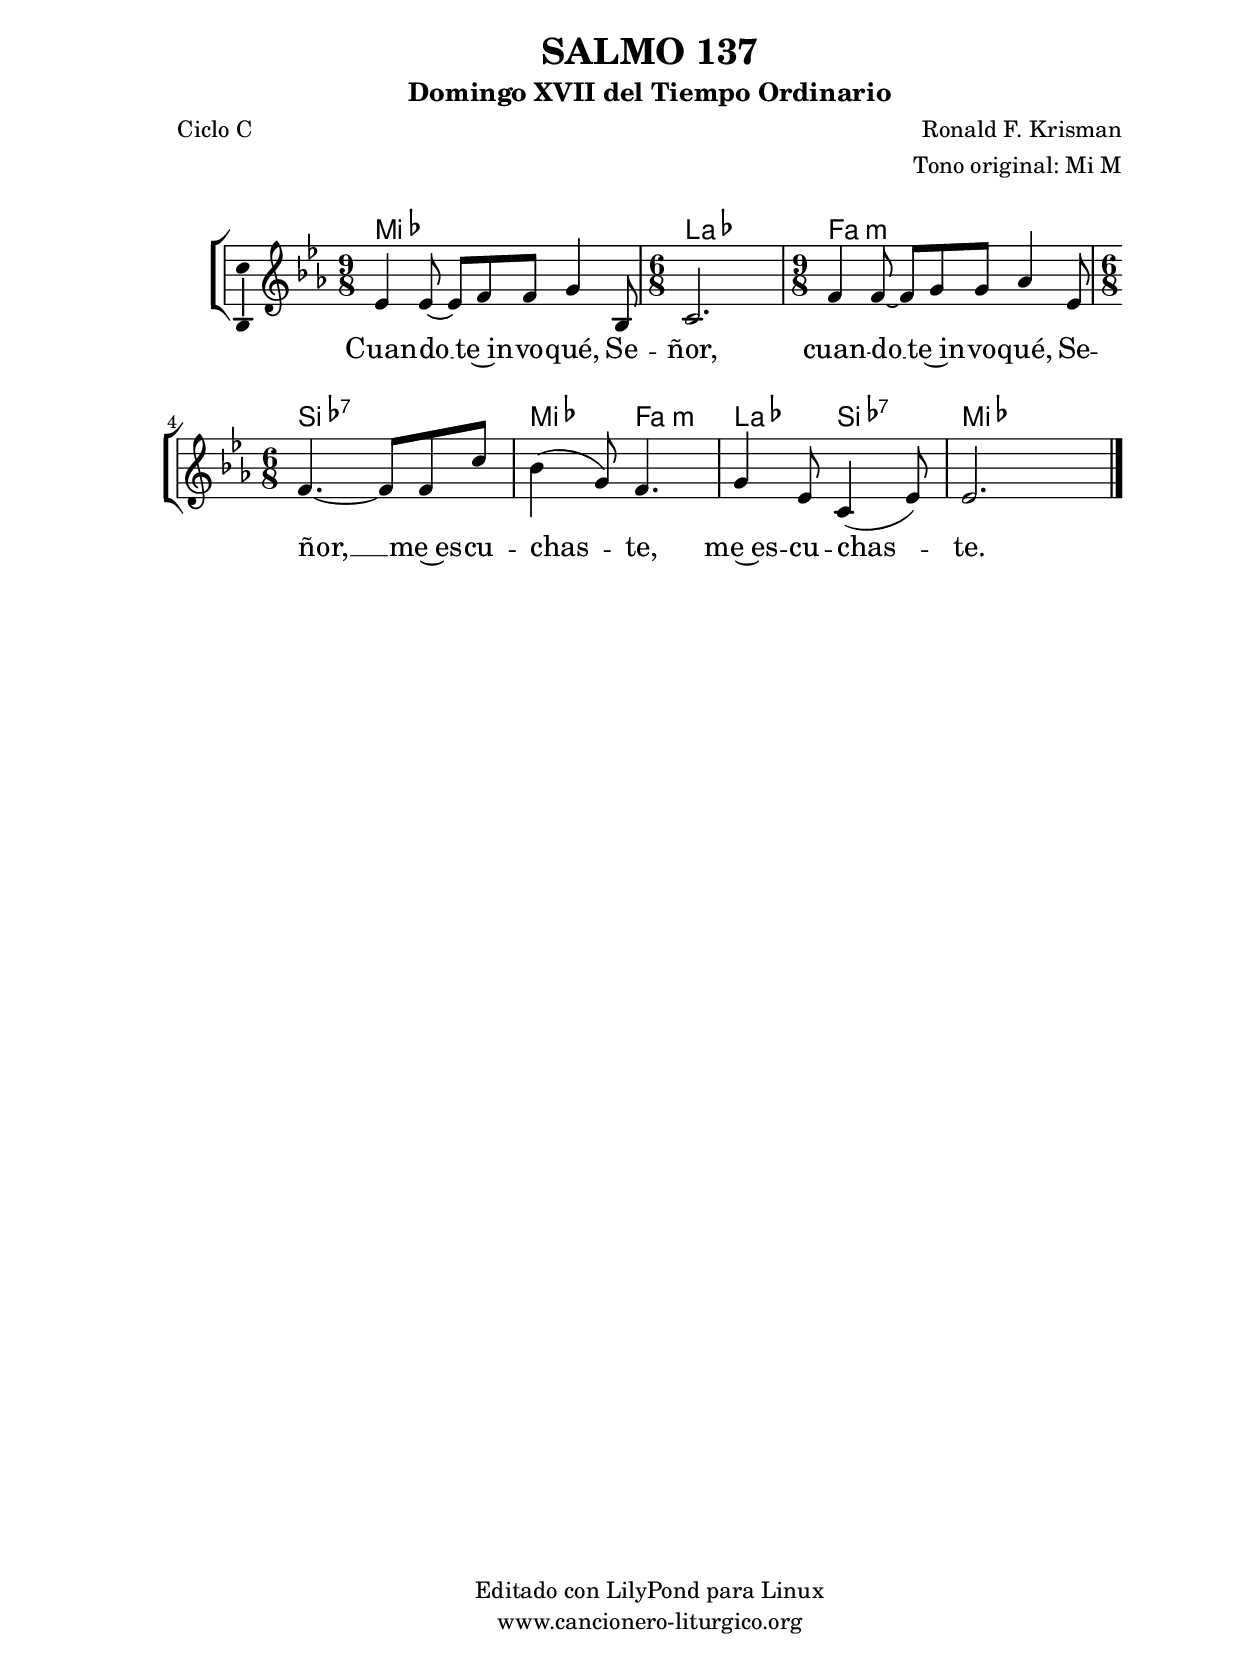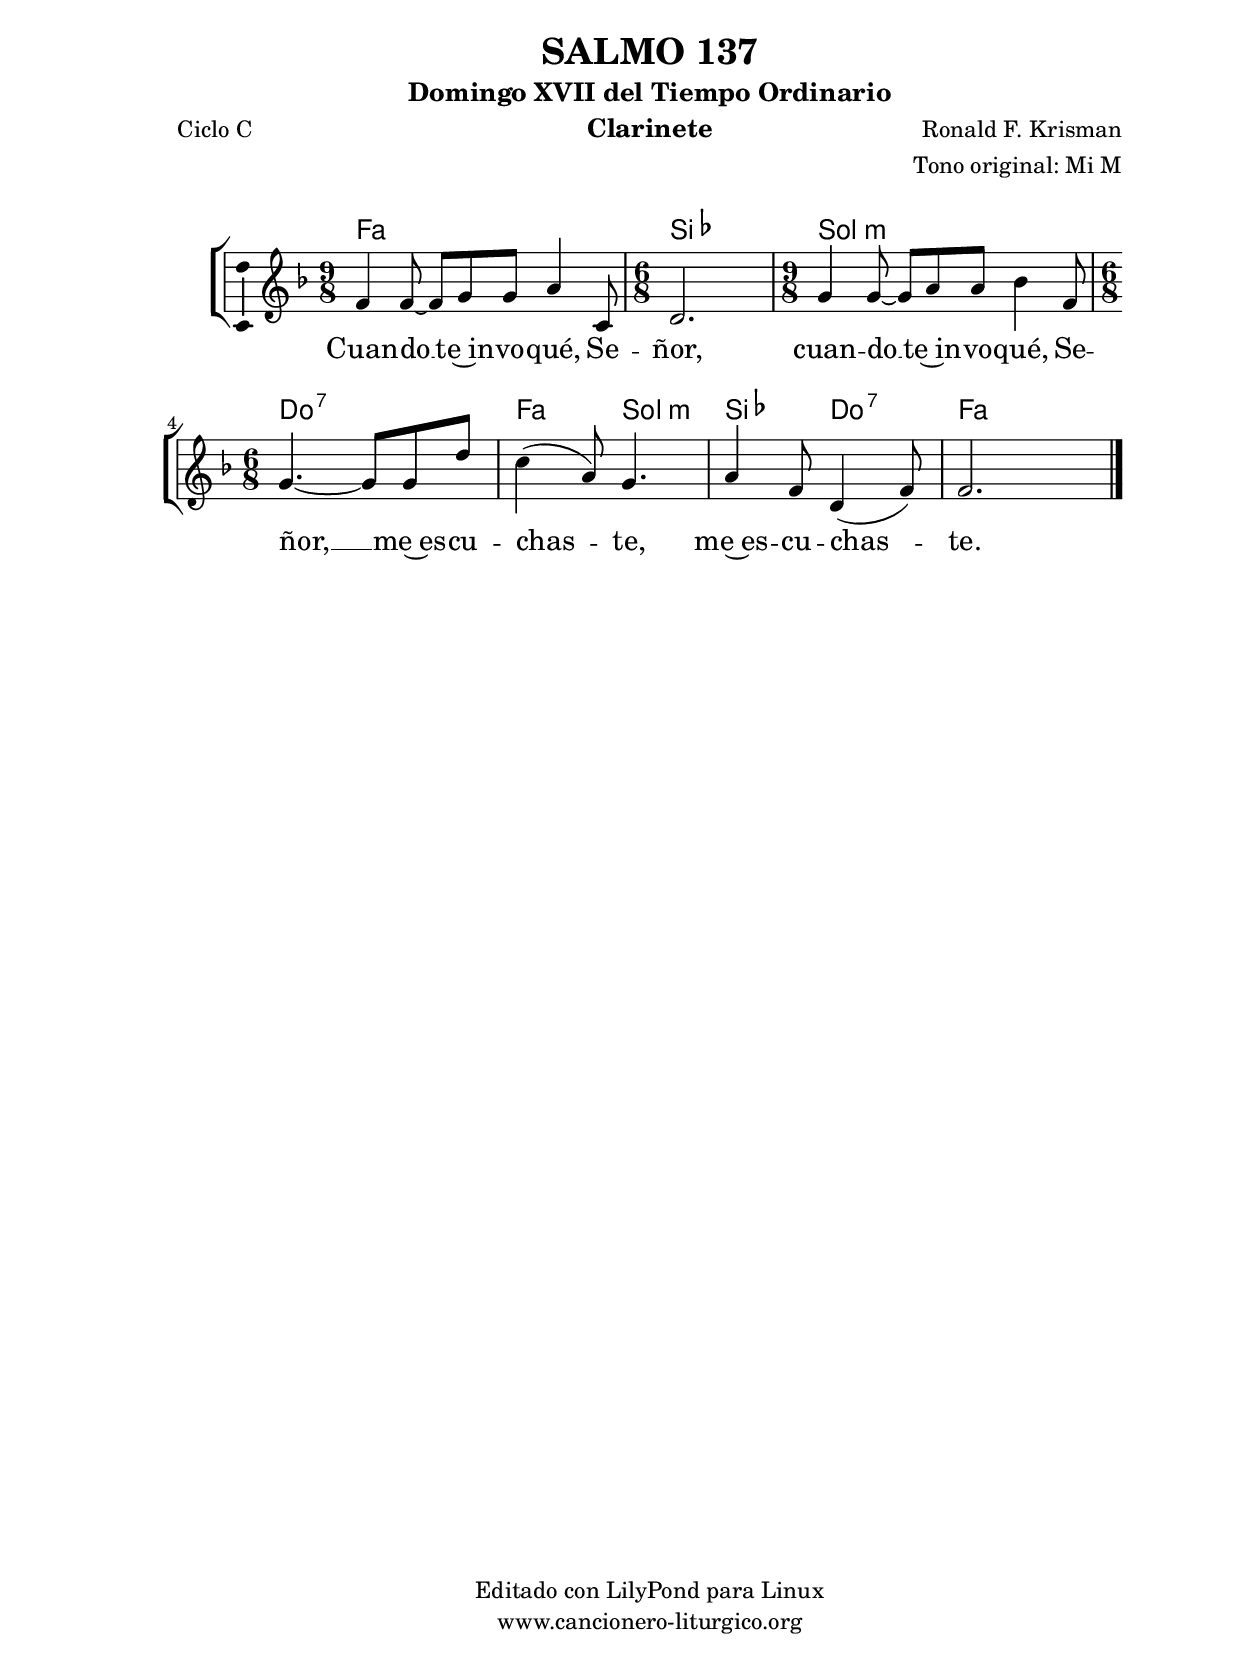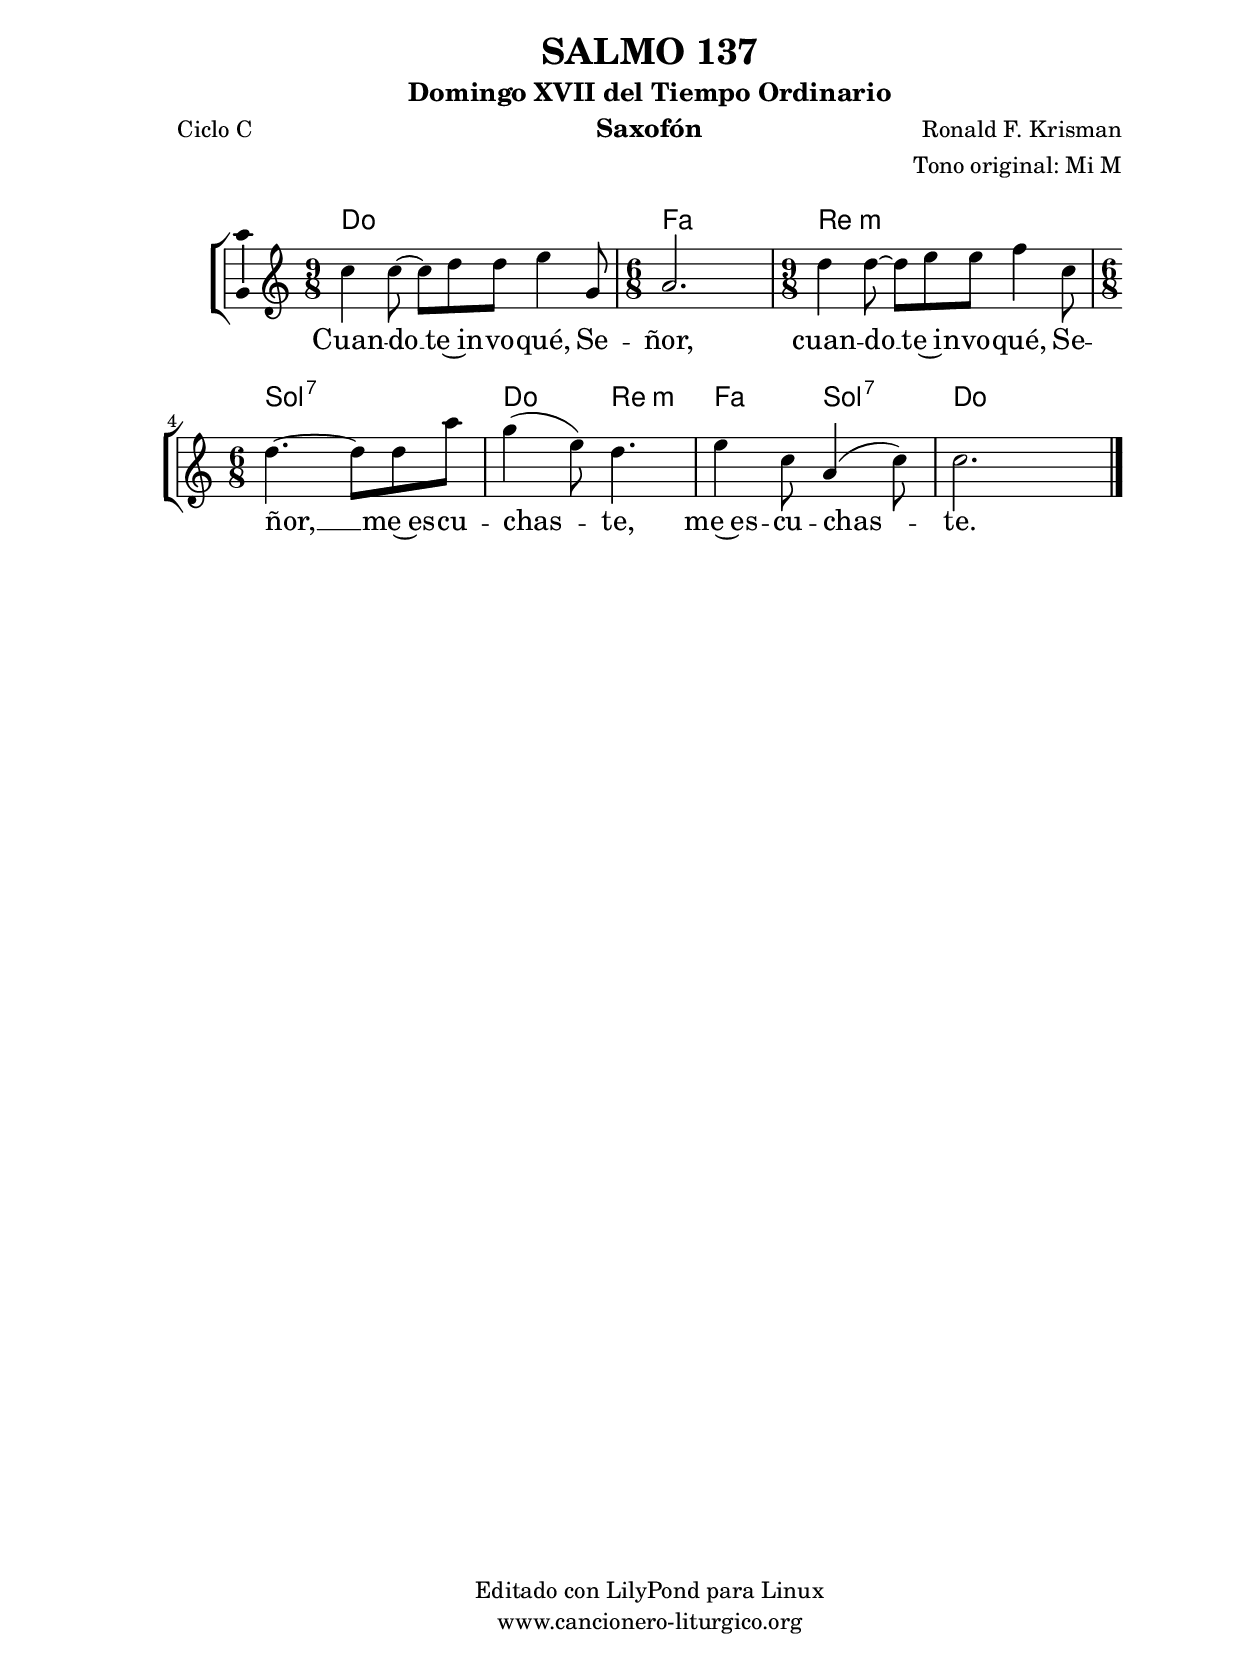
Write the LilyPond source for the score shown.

%
%para convertir .midi en .wav:
%timidity filename.midi -Ow -o finename.wav
%
%
%Para convertir de .wav a .mp3:
%lame -h -m j filename.wav
%
%
%para escuchar el midi:
%timidity nombrefichero.midi
%


%versión de lilypond para la que se ha escrito esta partitura:
\version "2.16.0"

	%Tamaño papel
	#(set-default-paper-size "a4")
	%Tamaño partitura
	#(set-global-staff-size 20)
	%No responde al pulsar sobre una nota
	#(ly:set-option 'point-and-click #f)

%parámetros del encabezamiento:
\header {
	title = "SALMO 137"
	subtitle = "Domingo XVII del Tiempo Ordinario"
	composer = "Ronald F. Krisman"
	poet = "Ciclo C"
	meter = ""
	arranger = "Tono original: Mi M"
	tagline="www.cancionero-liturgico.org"
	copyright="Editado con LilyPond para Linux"
	tiempo = "Ordinario"
	usos = "Salmo"
	letra = "Cuando te invoqué, Señor, cuando te invoqué, Señor, me escuchaste, me escuchaste."
	}

%parámetros asociados al papel:
\paper  {
	oddHeaderMarkup = \markup {\fill-line { \on-the-fly #not-first-page \fromproperty #'header:title \on-the-fly #not-first-page \fromproperty #'header:composer }}
	evenHeaderMarkup = \markup {\fill-line { \fromproperty #'header:composer \fromproperty #'header:title }}
	#(set-paper-size "a4")
	print-page-number = ##f
	first-page-number = 1
	print-first-page-number = ##f
%	head-separation = 3.0 \cm
	top-margin = 2.0 \cm
	bottom-margin = 0.5\cm
%%%	bottom-margin = -1.0\cm
	left-margin = 3.0 \cm
	line-width = 16.0 \cm 
	indent = 8\mm
	interscoreline = 2.\mm
	between-system-space = 15\mm
%	para que las partituras no llenen la hoja:
	ragged-bottom = ##t
%	idem para la última hoja:
	ragged-last-bottom = ##f
%	para que las partituras llenen el ancho del papel:
	ragged-last = ##f
	after-title-space = 2.5 \cm
%page-count=1
system-count=2

	%Flexible Vertical Spacing
%	markup-markup-spacing =
%	#'((basic-distance . 15) (minimum-distance . 15) (padding . 3))
	markup-system-spacing =
	#'((basic-distance . 15) (minimum-distance . 15) (padding . 3))
	system-system-spacing =
	#'((basic-distance . 15) (minimum-distance . 15) (padding . 3))
	score-system-spacing =
	#'((basic-distance . 15) (minimum-distance . 15) (padding . 5))
%	top-system-spacing = % header
%	#'((basic-distance . 8) (minimum-distance . 0) (padding . 3))
%	top-markup-spacing =
%	#'((basic-distance . 20) (minimum-distance . 20) (padding . 3))
	last-bottom-spacing = % footer
	#'((basic-distance . 5) (minimum-distance . 5) (padding . 3))
%	score-markup-spacing =
%	#'((basic-distance . 16) (minimum-distance . 13) (padding . 3))

	}


%parámetros que afectan a toda la partitura:
global =  {
	%clave de sol (G):
	\clef G
	%armadura:
	\transpose e ees
	\key e \major
	\tempo 4=100
	\set Score.tempoHideNote = ##t
	}


acordes = {
	\italianChords
	\chordmode {
	\transpose e ees
{

e4. e e a a fis:m fis:m fis:m b:7 b:7 e fis:m a b:7 e e

	}
	}
}

melodia = 
	\transpose e ees
{
	\relative c'{

\time 9/8
e4 e8~e fis fis gis4 b,8
\time 6/8
cis2.
\time 9/8
fis4 fis8~fis gis gis a4 e8
\time 6/8
fis4.~fis8 fis cis'
b4 (gis8) fis4.
gis4 e8 cis4 (e8)
e2.

	\bar "|."
	}
	}


texto = \lyricmode {
Cuan -- do __ te~in -- vo -- qué, Se -- ñor,
cuan -- do __ te~in -- vo -- qué, Se -- ñor, __
me~es -- cu -- chas -- te,
me~es -- cu -- chas -- te.
	}


acordesStaff = \context ChordNames = acordesStaff <<
	\set chordChanges = ##t
	\acordes
	>>


vozStaff = \context Voice = vozStaff
\with {\consists "Ambitus_engraver"}
<<
%	\set Staff.instrumentName = ""
%	\set Staff.shortInstrumentName = ""
%	\set Staff.midiInstrument = #"clarinet"
%	\set Staff.midiInstrument = #"cello"
%	\set Staff.midiInstrument = #"flute"
	\set Staff.midiInstrument = #"electric guitar (jazz)"
%	\set Staff.midiInstrument = #"english horn"
%	\set Staff.midiInstrument = #"violin"
%	\set Staff.midiInstrument = #"glockenspiel"
	\set Staff.midiMinimumVolume = #0.7
	\set Staff.midiMaximumVolume = #0.9
	\global
	\melodia
	>>


textoStaff = \context Lyrics = textoStaff <<
	\lyricsto vozStaff \texto
	>>

\book {
	\score {
		\context ChoirStaff {
			\override StaffGroup.SystemStartBracket #'collapse-height = #1
			\override Score.SystemStartBar #'collapse-height = #1
			<<
			\acordesStaff
			\vozStaff
			\textoStaff
			>>
			}
		\layout {
	    		\context {
				\Lyrics
				\override LyricText #'font-size = #2
				}
	   		 \context {
				\Score
				%fontSize = #3
				\override StaffSymbol #'staff-space = #(magstep +3)
				%\override Beam #'thickness = #0.55
				%\override SpacingSpanner #'spacing-increment = #1.0
				%\override Slur #'height-limit = #1.5
				}
			}
		}
	\score {
		\unfoldRepeats
		\context ChoirStaff {
			<<
			\acordesStaff
			\vozStaff
			>>
			}
		\midi {
	  		\context {
	  			\Score
				tempoWholesPerMinute = #(ly:make-moment 70 4)
				}
			}
		}
	}

%Partitura para clarinete
#(define output-suffix "C")
\book {
	\header{
		instrument = "Clarinete"
		}
	\score {
		\context ChoirStaff {
			\override StaffGroup.SystemStartBracket #'collapse-height = #1
			\override Score.SystemStartBar #'collapse-height = #1
\transpose c d
			<<
			\acordesStaff
			\vozStaff
			\textoStaff
			>>
			}
		\layout {
	    		\context {
				\Lyrics
				\override LyricText #'font-size = #2
				}
	   		 \context {
				\Score
				%fontSize = #3
				\override StaffSymbol #'staff-space = #(magstep +3)
				%\override Beam #'thickness = #0.55
				%\override SpacingSpanner #'spacing-increment = #1.0
				%\override Slur #'height-limit = #1.5
				}
			}
		}
	}

%Partitura para saxofón
#(define output-suffix "S")
\book {
	\header{
		instrument = "Saxofón"
		}
	\score {
		\context ChoirStaff {
			\override StaffGroup.SystemStartBracket #'collapse-height = #1
			\override Score.SystemStartBar #'collapse-height = #1
\transpose c a
			<<
			\acordesStaff
			\vozStaff
			\textoStaff
			>>
			}
		\layout {
	    		\context {
				\Lyrics
				\override LyricText #'font-size = #2
				}
	   		 \context {
				\Score
				%fontSize = #3
				\override StaffSymbol #'staff-space = #(magstep +3)
				%\override Beam #'thickness = #0.55
				%\override SpacingSpanner #'spacing-increment = #1.0
				%\override Slur #'height-limit = #1.5
				}
			}
		}
	}

